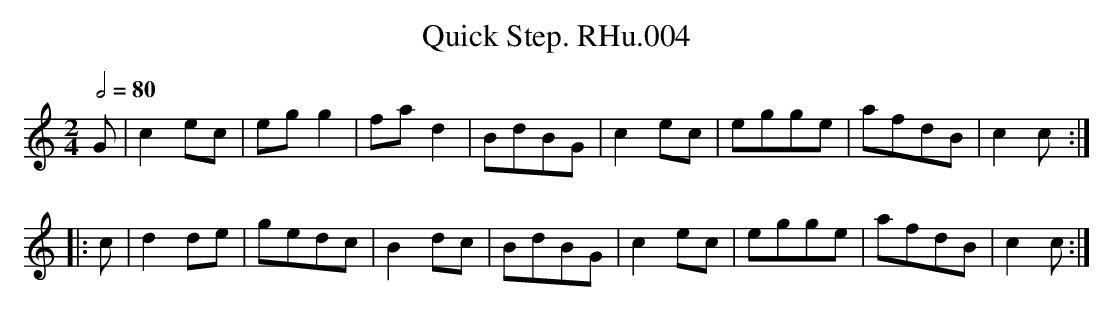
X:1
T:Quick Step. RHu.004
M:2/4
L:1/8
Q:1/2=80
K:C
G|c2 ec|eg g2|fa d2|BdBG|\
c2 ec|egge|afdB|c2c:|
|:c|d2 de|gedc|B2 dc|BdBG|\
c2 ec|egge|afdB|c2c:|
